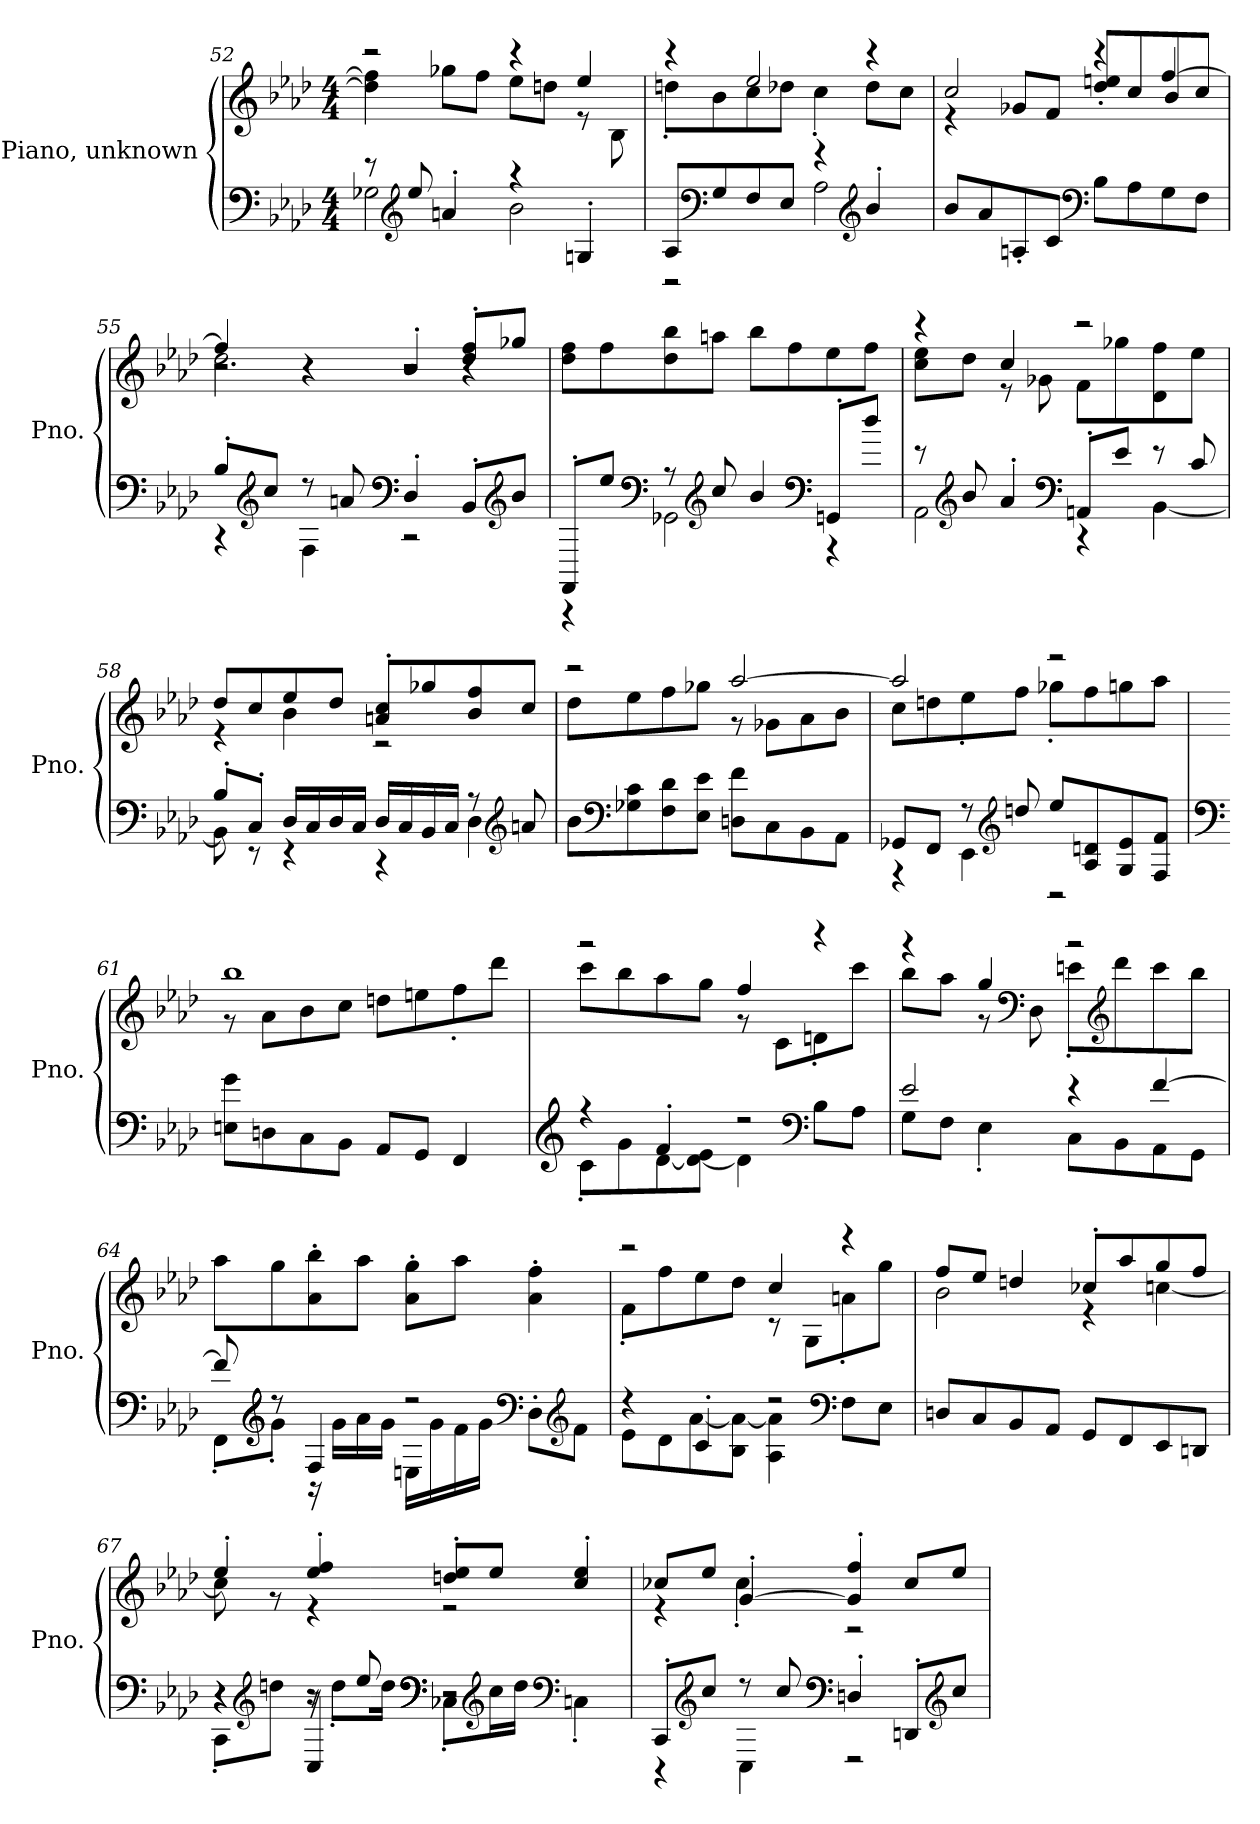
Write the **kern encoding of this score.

**kern	**kern
*part1	*part1
*staff2	*staff1
*I"Piano, unknown	*
*I'Pno.	*
!!LO:LB:g=z
*clefF4	*clefG2
*k[b-e-a-d-]	*k[b-e-a-d-]
*M4/4	*M4/4
=52	=52
*^	*^
8r	2G-X\	2r	4dd-\] 4ff\]
*clefG2	*	*	*
8ee-/	.	.	.
4an'/	.	.	8gg-X\L
.	.	.	8ff\J
4r	2b-\	4r	8ee-\L
.	.	.	8ddn\J
4Gn'/	.	4ee-/	8r
.	.	.	8B-\
=53	=53	=53	=53
8A-/L	2r	4r	8ddn'\L
*clefF4	*	*	*
8G/	.	.	8b-\
8F/	.	2ee-/	8cc\
8E-/J	.	.	8dd-X\J
4r	2A-\	.	4cc'\
*clefG2	*	*	*
4b-'/	.	4r	8dd-\L
.	.	.	8cc\J
*v	*v	*	*
=54	=54	=54
8b-/L	2cc/	4r
8a-/	.	.
8An'/	.	8g-X/L
8c/J	.	8f/J
*clefF4	*	*
8B-\L	4r	8dd-/' 8een/'L
8A\	.	8cc/
8G\	[4ff/	8b-/
8F\J	.	8cc/J
!!LO:LB:g=z
=55	=55	=55
*^	*	*^
8B-'/L	4r	4ff/]	2.dd-\	2r
*clefG2	*	*	*	*
8cc/J	.	.	.	.
8r	4F\	4r	.	.
8an/	.	.	.	.
*clefF4	*	*	*	*
4D-'/	2r	2r	.	4b-'/
8BB-'/L	.	.	4r	8dd-/' 8ff/'L
*clefG2	*	*	*	*
8b-/J	.	.	.	8gg-X/J
*	*	*v	*v	*v
=56	=56	=56
8FF'/L	4r	8dd-\ 8ff\L
8ee-/J	.	8ff\
*clefF4	*	*
8r	2GG-X\	8dd-\ 8bb-\
*clefG2	*	*
8cc/	.	8aan\J
4b-/	.	8bb-\L
.	.	8ff\
*clefF4	*	*
8GGn'/L	4r	8ee-\
8dd-/J	.	8ff\J
=57	=57	=57
*	*	*^
8r	2AA-\	4r	8cc\ 8ee-\L
*clefG2	*	*	*
8b-/	.	.	8dd-\J
4a-'/	.	4cc/	8r
.	.	.	8g-X\
*clefF4	*	*	*
8AAn'/L	4r	2r	8f\L
8e-/J	.	.	8gg-X\
8r	[4BB-\	.	8d-\ 8ff\
8c/	.	.	8ee-\J
!!LO:PB:g=z	!!
=58	=58	=58	=58
8B-'/L	8BB-\]	8dd-/L	4r
8C'/J	8r	8cc/	.
16D-/LL	4r	8ee-/	4b-\
16C/	.	.	.
16D-/	.	8dd-/J	.
16C/JJ	.	.	.
16D-/LL	4r	8an/' 8cc/'L	2r
16C/	.	.	.
16BB-/	.	8gg-X/	.
16C/JJ	.	.	.
8r	4D-\	8b-/ 8ff/	.
*clefG2	*	*	*
8an/	.	8cc/J	.
*v	*v	*	*
=59	=59	=59
8b-\L	2r	8dd-\L
*clefF4	*	*
8G-X\ 8c\	.	8ee-\
8F\ 8d-\	.	8ff\
8E-\ 8e-\J	.	8gg-X\J
8Dn\ 8f\L	[2aa-/	8r
8C\	.	8g-X\L
8BB-\	.	8a-\
8AA-\J	.	8b-\J
=60	=60	=60
*^	*	*
8GG-X/L	4r	2aa-/]	8cc\L
8FF/J	.	.	8ddn\
8r	4EE-\	.	8ee-'\
*clefG2	*	*	*
8ddn/	.	.	8ff\J
8ee-/L	2r	2r	8gg-X'\L
8A-/ 8dn/	.	.	8ff\
8G/ 8e-/	.	.	8ggn\
8F/ 8f/J	.	.	8aa-\J
*v	*v	*	*
!!LO:LB:g=z	!!
=61	=61	=61
*clefF4	*	*
8En\ 8g\L	1bb-	8r
8Dn\	.	8a-\L
8C\	.	8b-\
8BB-\J	.	8cc\J
8AA-/L	.	8ddn\L
8GG/J	.	8een\
4FF/	.	8ff'\
.	.	8ddd-\J
=62	=62	=62
*clefG2	*	*
*^	*	*
4r	8c'\L	2r	8ccc\L
.	8g\	.	8bb-\
4f'/	[8d-\	.	8aa-\
.	8d-\_ 8e-\J	.	8gg\J
2r	4d-\]	4ff/	8r
.	.	.	8c\L
*clefF4	*	*	*
.	8B-\L	4r	8dn'\
.	8A-\J	.	8ccc\J
=63	=63	=63	=63
2e-/	8G\L	4r	8bb-\L
.	8F\J	.	8aa-\J
.	4E-'\	4gg/	8r
*	*	*clefF4	*
.	.	.	8D-\
4r	8C\L	2r	8en'\L
*	*	*clefG2	*
.	8BB-\	.	8ddd-\
[4f/	8AA-\	.	8ccc\
.	8GG\J	.	8bb-\J
*	*	*v	*v
!!LO:LB:g=z
=64	=64	=64
8f/]	8FF'\L	8aa-\L
*clefG2	*	*
8r	8g'\J	8gg\
4F/	16r	8a-\' 8bb-\'
.	16g\LL	.
.	16a-\	8aa-\J
.	16g\JJ	.
2r	16En\LL	8a-\' 8gg\'L
.	16g\	.
.	16f\	8aa-\J
.	16g\JJ	.
*clefF4	*	*
.	8D-'\L	4a-\' 4ff\'
*clefG2	*	*
.	8f\J	.
=65	=65	=65
*	*	*^
4r	8e-\L	2r	8f'\L
.	8d-\	.	8ff\
4c'/	[8a-\	.	8ee-\
.	8B-\ 8a-\_J	.	8dd-\J
2r	4A-\ 4a-\]	4cc/	8r
.	.	.	8G\L
*clefF4	*	*	*
.	8F\L	4r	8an'\
.	8E-\J	.	8gg\J
*v	*v	*	*
=66	=66	=66
8Dn/L	8ff/L	2b-\
8C/	8ee-/J	.
8BB-/	4ddn/	.
8AA-/J	.	.
8GG/L	8cc-X'/L	4r
8FF/	8aa-/	.
8EE-/	8gg/	[4ccn\
8DDn/J	8ff/J	.
!!LO:LB:g=z	!!
=67	=67	=67
*^	*	*
*	*^	*	*
4r	8CC'\L	4r	4ee-'/	8cc\]
*clefG2	*	*	*	*
.	8ddn\J	.	.	8r
8r	16r	4C/	4ee-/' 4ff/'	4r
.	8dd'\L	.	.	.
8ee-/	.	.	.	.
.	16dd\Jk	.	.	.
*clefF4	*	*	*	*
2r	8C-X'\L	2r	8ddn/' 8ee-/'L	2r
*clefG2	*	*	*	*
.	16cc\L	.	8ee-/J	.
.	16dd\JJ	.	.	.
*clefF4	*	*	*	*
.	4Cn'\	.	4cc/' 4ee-/'	.
*	*v	*v	*	*
=68	=68	=68	=68
8CC'/L	4r	8cc-X/L	4r
*clefG2	*	*	*
8cc/J	.	8ee-/J	.
8r	4C\	[4g'/	4cc-'\
8cc/	.	.	.
*clefF4	*	*	*
4Dn'/	2r	4g/]' 4ff/'	2r
8DDn'/L	.	8cc-/L	.
*clefG2	*	*	*
8cc/J	.	8ee-/J	.
*v	*v	*	*
*	*v	*v
=	=
*-	*-
